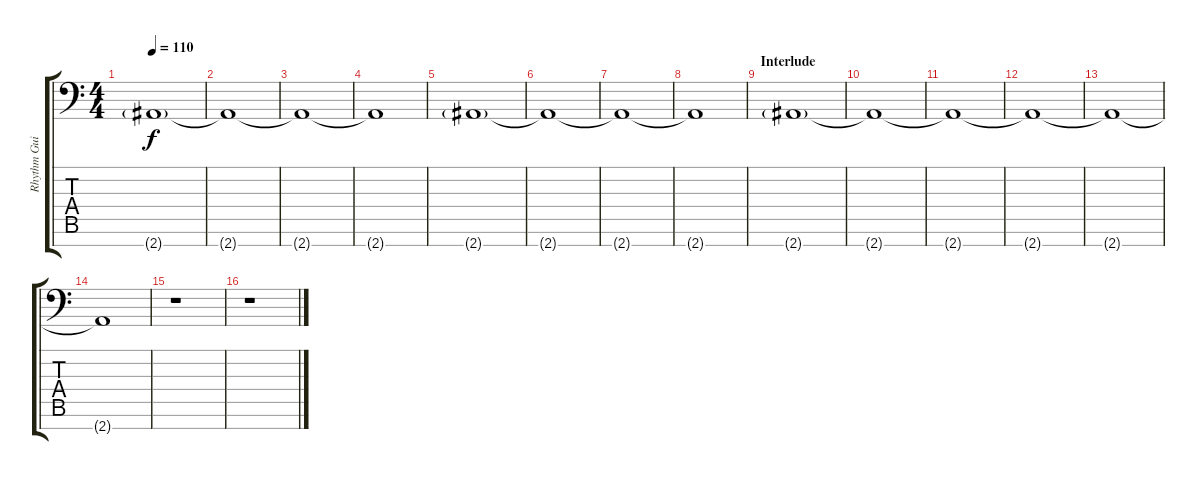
\track ("Rhythm Guitar" "Rhythm Gui") {instrument distortionguitar}
\staff {score tabs}
\tuning (Eb4 Bb3 Gb3 Db3 Ab2 Eb2 Ab1) {hide}
\ts (4 4)
\tempo 110
\clef f4
\ks c
2.7{g}.1{dy f} |
2.7{t}.1 |
2.7{t}.1 |
2.7{t}.1 |
2.7{g}.1 |
2.7{t}.1 |
2.7{t}.1 |
2.7{t}.1 |
\section ("" "Interlude")
2.7{g}.1 |
2.7{t}.1 |
2.7{t}.1 |
2.7{t}.1 |
2.7{t}.1 |
2.7{t}.1 |
r.1 |
r.1
